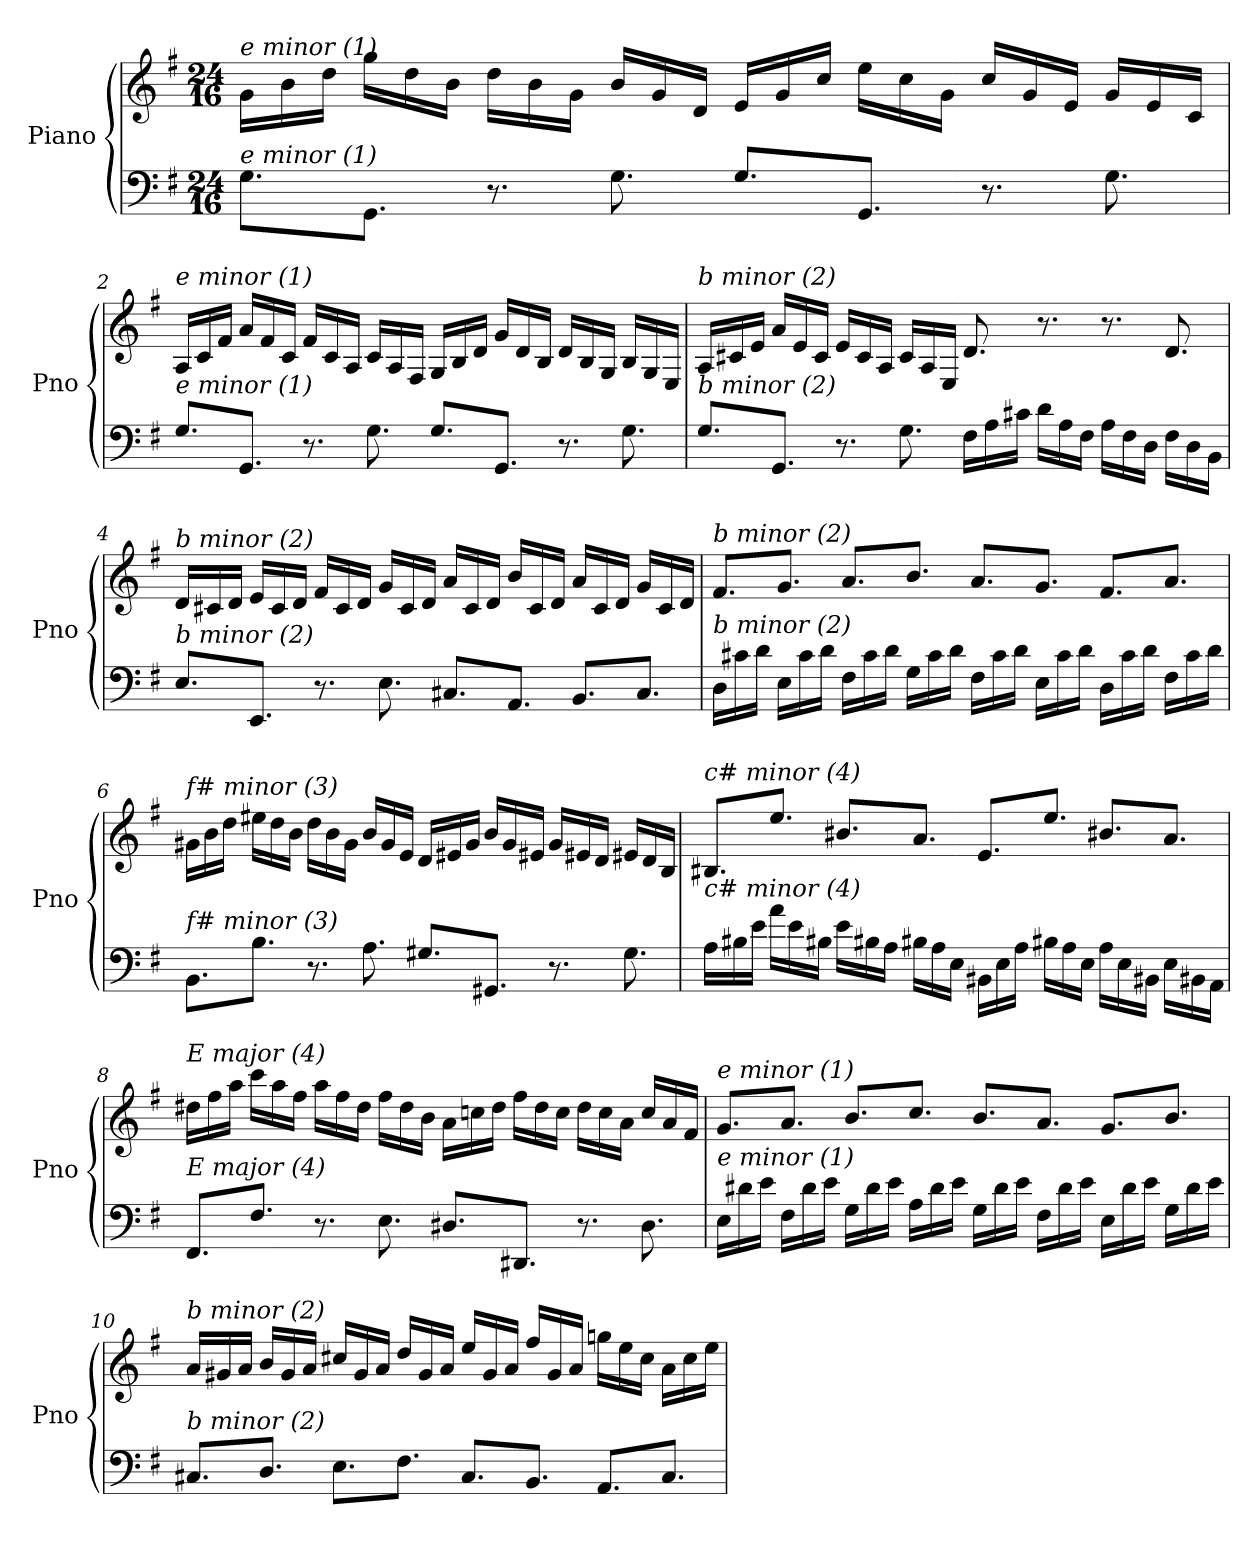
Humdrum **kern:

**kern	**kern
*part1	*part1
*staff2	*staff1
*I"Piano	*
*I'Pno	*
*clefF4	*clefG2
*k[f#]	*k[f#]
*G:	*G:
*M24/16	*M24/16
=1	=1
!	!LO:TX:i:t=e minor (1)
!LO:TX:i:t=e minor (1)	!
8.G\L	16g\LL
.	16b\
.	16dd\JJ
8.GG\J	16gg\LL
.	16dd\
.	16b\JJ
8.r	16dd\LL
.	16b\
.	16g\JJ
8.G\	16b/LL
.	16g/
.	16d/JJ
8.G/L	16e/LL
.	16g/
.	16cc/JJ
8.GG/J	16ee\LL
.	16cc\
.	16g\JJ
8.r	16cc/LL
.	16g/
.	16e/JJ
8.G\	16g/LL
.	16e/
.	16c/JJ
!!LO:LB:g=z
=2	=2
!	!LO:TX:i:t=e minor (1)
!LO:TX:i:t=e minor (1)	!
8.G/L	16A/LL
.	16c/
.	16f#/JJ
8.GG/J	16a/LL
.	16f#/
.	16c/JJ
8.r	16f#/LL
.	16c/
.	16A/JJ
8.G\	16c/LL
.	16A/
.	16F#/JJ
8.G/L	16G/LL
.	16B/
.	16d/JJ
8.GG/J	16g/LL
.	16d/
.	16B/JJ
8.r	16d/LL
.	16B/
.	16G/JJ
8.G\	16B/LL
.	16G/
.	16E/JJ
!!LO:LB:g=z
=3	=3
!	!LO:TX:i:t=b minor (2)
!LO:TX:i:t=b minor (2)	!
8.G/L	16A/LL
.	16c#X/
.	16e/JJ
8.GG/J	16a/LL
.	16e/
.	16c#/JJ
8.r	16e/LL
.	16c#/
.	16A/JJ
8.G\	16c#/LL
.	16A/
.	16E/JJ
16F#\LL	8.d/
16A\	.
16c#X\JJ	.
16d\LL	8.r
16A\	.
16F#\JJ	.
16A\LL	8.r
16F#\	.
16D\JJ	.
16F#\LL	8.d/
16D\	.
16BB\JJ	.
!!LO:LB:g=z
=4	=4
!	!LO:TX:i:t=b minor (2)
!LO:TX:i:t=b minor (2)	!
8.E/L	16d/LL
.	16c#X/
.	16d/JJ
8.EE/J	16e/LL
.	16c#/
.	16d/JJ
8.r	16f#/LL
.	16c#/
.	16d/JJ
8.E\	16g/LL
.	16c#/
.	16d/JJ
8.C#X/L	16a/LL
.	16c#/
.	16d/JJ
8.AA/J	16b/LL
.	16c#/
.	16d/JJ
8.BB/L	16a/LL
.	16c#/
.	16d/JJ
8.C#/J	16g/LL
.	16c#/
.	16d/JJ
!!LO:LB:g=z
=5	=5
!	!LO:TX:i:t=b minor (2)
!LO:TX:i:t=b minor (2)	!
16D\LL	8.f#/L
16c#X\	.
16d\JJ	.
16E\LL	8.g/J
16c#\	.
16d\JJ	.
16F#\LL	8.a/L
16c#\	.
16d\JJ	.
16G\LL	8.b/J
16c#\	.
16d\JJ	.
16F#\LL	8.a/L
16c#\	.
16d\JJ	.
16E\LL	8.g/J
16c#\	.
16d\JJ	.
16D\LL	8.f#/L
16c#\	.
16d\JJ	.
16F#\LL	8.a/J
16c#\	.
16d\JJ	.
!!LO:PB:g=z
=6	=6
!	!LO:TX:i:t=f# minor (3)
!LO:TX:i:t=f# minor (3)	!
8.BB\L	16g#X\LL
.	16b\
.	16dd\JJ
8.B\J	16ee#Xi\LL
.	16dd\
.	16b\JJ
8.r	16dd\LL
.	16b\
.	16g#\JJ
8.A\	16b/LL
.	16g#/
.	16e/JJ
8.G#X/L	16d/LL
.	16e#Xi/
.	16g#/JJ
8.GG#X/J	16b/LL
.	16g#/
.	16e#Xi/JJ
8.r	16g#/LL
.	16e#Xi/
.	16d/JJ
8.G#\	16e#Xi/LL
.	16d/
.	16B/JJ
!!LO:LB:g=z
=7	=7
!	!LO:TX:i:t=c# minor (4)
!LO:TX:i:t=c# minor (4)	!
16A\LL	8.B#Xi/L
16B#Xi\	.
16e\JJ	.
16a\LL	8.ee/J
16e\	.
16B#Xi\JJ	.
16e\LL	8.b#Xi/L
16B#Xi\	.
16A\JJ	.
16B#Xi\LL	8.a/J
16A\	.
16E\JJ	.
16BB#Xi\LL	8.e/L
16E\	.
16A\JJ	.
16B#Xi\LL	8.ee/J
16A\	.
16E\JJ	.
16A\LL	8.b#Xi/L
16E\	.
16BB#Xi\JJ	.
16E\LL	8.a/J
16BB#Xi\	.
16AA\JJ	.
!!LO:LB:g=z
=8	=8
!	!LO:TX:i:t=E major (4)
!LO:TX:i:t=E major (4)	!
8.FF#/L	16dd#X\LL
.	16ff#\
.	16aa\JJ
8.F#/J	16ccc\LL
.	16aa\
.	16ff#\JJ
8.r	16aa\LL
.	16ff#\
.	16dd#\JJ
8.E\	16ff#\LL
.	16dd#\
.	16b\JJ
8.D#X/L	16a\LL
.	16ccn\
.	16dd#\JJ
8.DD#X/J	16ff#\LL
.	16dd#\
.	16cc\JJ
8.r	16dd#\LL
.	16cc\
.	16a\JJ
8.D#\	16cc/LL
.	16a/
.	16f#/JJ
!!LO:LB:g=z
=9	=9
!	!LO:TX:i:t=e minor (1)
!LO:TX:i:t=e minor (1)	!
16E\LL	8.g/L
16d#X\	.
16e\JJ	.
16F#\LL	8.a/J
16d#\	.
16e\JJ	.
16G\LL	8.b/L
16d#\	.
16e\JJ	.
16A\LL	8.cc/J
16d#\	.
16e\JJ	.
16G\LL	8.b/L
16d#\	.
16e\JJ	.
16F#\LL	8.a/J
16d#\	.
16e\JJ	.
16E\LL	8.g/L
16d#\	.
16e\JJ	.
16G\LL	8.b/J
16d#\	.
16e\JJ	.
!!LO:LB:g=z
=10	=10
!	!LO:TX:i:t=b minor (2)
!LO:TX:i:t=b minor (2)	!
8.C#X/L	16a/LL
.	16g#X/
.	16a/JJ
8.D/J	16b/LL
.	16g#/
.	16a/JJ
8.E\L	16cc#X/LL
.	16g#/
.	16a/JJ
8.F#\J	16dd/LL
.	16g#/
.	16a/JJ
8.C#/L	16ee/LL
.	16g#/
.	16a/JJ
8.BB/J	16ff#/LL
.	16g#/
.	16a/JJ
8.AA/L	16ggn\LL
.	16ee\
.	16cc#\JJ
8.C#/J	16a\LL
.	16cc#\
.	16ee\JJ
=	=
*-	*-
